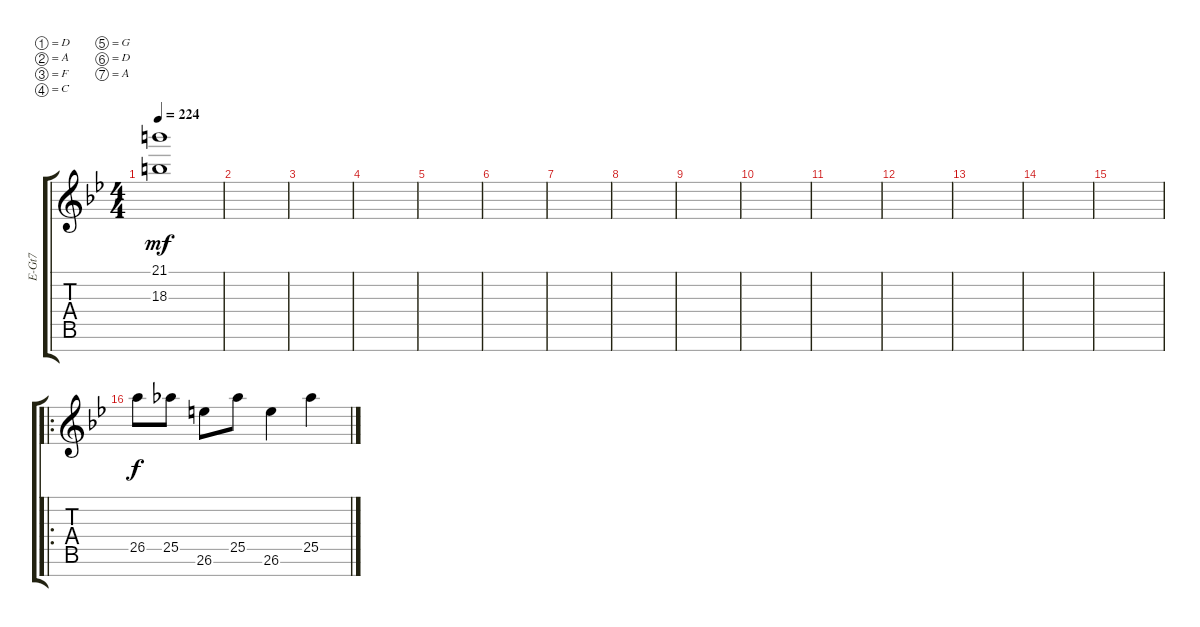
\defaultSystemsLayout 4
\bracketExtendMode groupsimilarinstruments
\otherSystemsTrackNameOrientation horizontal
\track ("synth" "E-Gt7") {instrument distortionguitar}
\staff {score tabs}
\tuning (D4 A3 F3 C3 G2 D2 A1)
\ts (4 4)
\tempo 224
\clef g2
\scale
0.333333
\ks bb
(21.1{acc #} 18.3{acc #}).1{dy mf beam Down} |
\scale
0.333333 |
\scale
0.333333 |
\scale
0.333333 |
\scale
0.333333 |
\scale
0.333333 |
\scale
0.333333 |
\scale
0.333333 |
\scale
0.333333 |
|
|
|
|
|
|
\ro
26.5{acc forcenatural}.8{dy f beam Down} 25.5{acc b}.8{beam Down} 26.6{acc #}.8{beam Down} 25.5{acc b}.8{beam Down} 26.6{acc #}.4{beam Down} 25.5{acc b}.4{beam Down}
